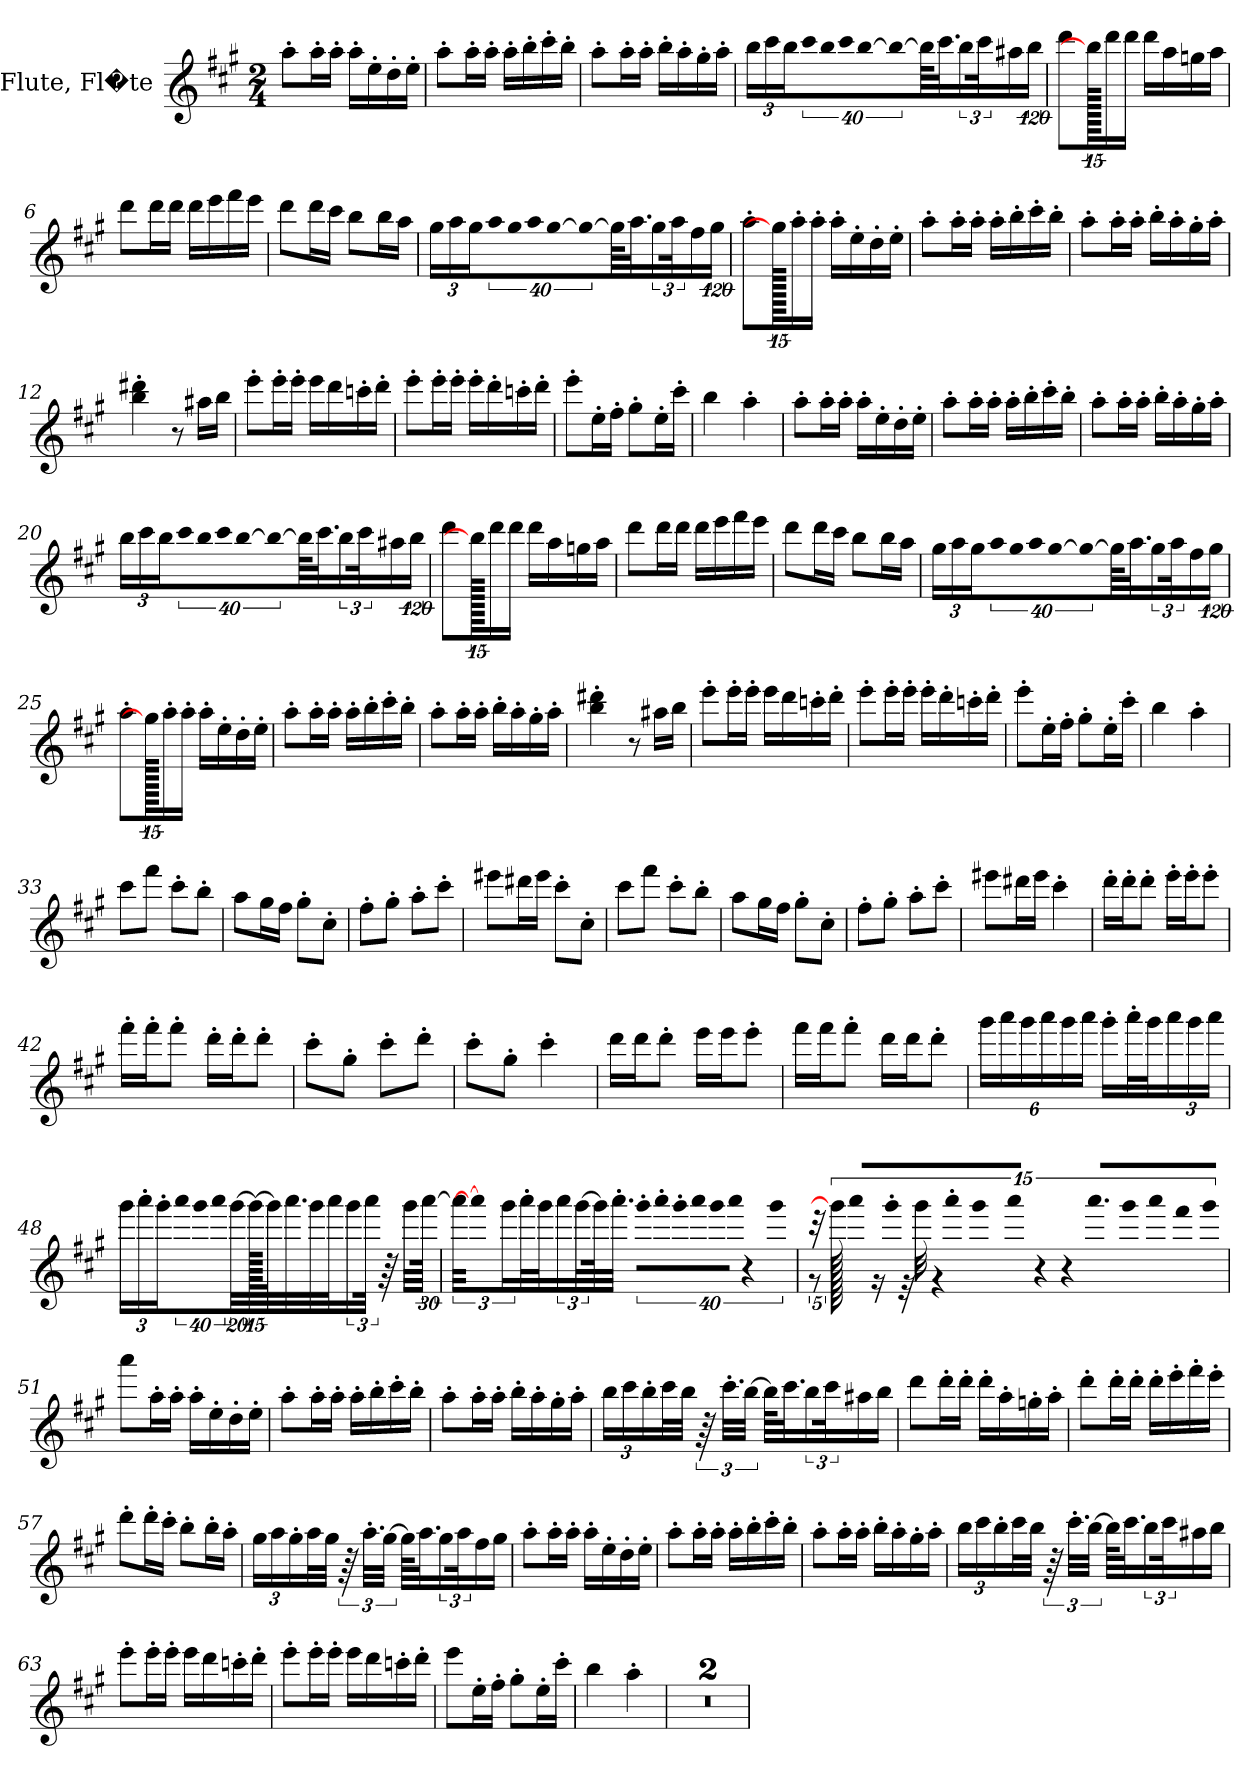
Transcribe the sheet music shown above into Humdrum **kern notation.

**kern
*part1
*staff1
*I"Flute, Fl�te
*I'Fl.
*clefG2
*k[f#c#g#]
*M2/4
*MM116
=1
8aa'\L
16aa'\L
16aa'\JJ
16aa'\LL
16ee'\
16dd'\
16ee'\JJ
=2
8aa'\L
16aa'\L
16aa'\JJ
16aa'\LL
16bb'\
16ccc#'\
16bb'\JJ
=3
8aa'\L
16aa'\L
16aa'\JJ
16bb'\LL
16aa'\
16gg#'\
16aa'\JJ
!!LO:LB:g=z
=4
*Xbrackettup
24bb\LL
24ccc#\
24bb\
*brackettup
!LO:N:vis=32
640%23ccc#\L
!LO:N:vis=32
640%23bb\
!LO:N:vis=32
640%23ccc#\
[640%11bb\
1920bb\_
64bb\J]
32.ccc#\J
24bb\
48ccc#\K
16aa#X\
[1920%119bb\JJ
=5
8ddd\L
1920bb\]
16ddd\L
16ddd\JJ
16ddd\LL
16aa\
16ggn\
16aa\JJ
=6
8ddd\L
16ddd\L
16ddd\JJ
16ddd\LL
16eee\
16fff#\
16eee\JJ
=7
8ddd\L
16ddd\L
16ccc#\JJ
8bb\L
16bb\L
16aa\JJ
!!LO:LB:g=z
=8
*Xbrackettup
24gg#\LL
24aa\
24gg#\
*brackettup
!LO:N:vis=32
640%23aa\L
!LO:N:vis=32
640%23gg#\
!LO:N:vis=32
640%23aa\
[640%11gg#\
1920gg#\_
64gg#\J]
32.aa\J
24gg#\
48aa\K
16ff#\
[1920%119gg#\JJ
=9
8aa'\L
1920gg#\]
16aa'\L
16aa'\JJ
16aa'\LL
16ee'\
16dd'\
16ee'\JJ
=10
8aa'\L
16aa'\L
16aa'\JJ
16aa'\LL
16bb'\
16ccc#'\
16bb'\JJ
=11
8aa'\L
16aa'\L
16aa'\JJ
16bb'\LL
16aa'\
16gg#'\
16aa'\JJ
!!LO:LB:g=z
=12
4bb\' 4ddd#X\'
8r
16aa#X\LL
16bb\JJ
=13
8eee'\L
16eee'\L
16eee'\JJ
16eee\LL
16ddd\
16cccn'\
16ddd'\JJ
=14
8eee'\L
16eee'\L
16eee'\JJ
16eee'\LL
16ddd'\
16cccn'\
16ddd'\JJ
=15
8eee'\L
16ee'\L
16ff#'\JJ
8gg#'\L
16ee'\L
16ccc#'\JJ
=16
4bb\
4aa'\
=17
*MM120
8aa'\L
16aa'\L
16aa'\JJ
16aa'\LL
16ee'\
16dd'\
16ee'\JJ
!!LO:LB:g=z
=18
8aa'\L
16aa'\L
16aa'\JJ
16aa'\LL
16bb'\
16ccc#'\
16bb'\JJ
=19
8aa'\L
16aa'\L
16aa'\JJ
16bb'\LL
16aa'\
16gg#'\
16aa'\JJ
=20
*Xbrackettup
24bb\LL
24ccc#\
24bb\
*brackettup
!LO:N:vis=32
640%23ccc#\L
!LO:N:vis=32
640%23bb\
!LO:N:vis=32
640%23ccc#\
[640%11bb\
1920bb\_
64bb\J]
32.ccc#\J
24bb\
48ccc#\K
16aa#X\
[1920%119bb\JJ
=21
8ddd\L
1920bb\]
16ddd\L
16ddd\JJ
16ddd\LL
16aa\
16ggn\
16aa\JJ
!!LO:LB:g=z
=22
8ddd\L
16ddd\L
16ddd\JJ
16ddd\LL
16eee\
16fff#\
16eee\JJ
=23
8ddd\L
16ddd\L
16ccc#\JJ
8bb\L
16bb\L
16aa\JJ
=24
*Xbrackettup
24gg#\LL
24aa\
24gg#\
*brackettup
!LO:N:vis=32
640%23aa\L
!LO:N:vis=32
640%23gg#\
!LO:N:vis=32
640%23aa\
[640%11gg#\
1920gg#\_
64gg#\J]
32.aa\J
24gg#\
48aa\K
16ff#\
[1920%119gg#\JJ
=25
8aa'\L
1920gg#\]
16aa'\L
16aa'\JJ
16aa'\LL
16ee'\
16dd'\
16ee'\JJ
!!LO:LB:g=z
=26
8aa'\L
16aa'\L
16aa'\JJ
16aa'\LL
16bb'\
16ccc#'\
16bb'\JJ
=27
8aa'\L
16aa'\L
16aa'\JJ
16bb'\LL
16aa'\
16gg#'\
16aa'\JJ
=28
4bb\' 4ddd#X\'
8r
16aa#X\LL
16bb\JJ
=29
8eee'\L
16eee'\L
16eee'\JJ
16eee\LL
16ddd\
16cccn'\
16ddd'\JJ
=30
8eee'\L
16eee'\L
16eee'\JJ
16eee'\LL
16ddd'\
16cccn'\
16ddd'\JJ
!!LO:LB:g=z
=31
8eee'\L
16ee'\L
16ff#'\JJ
8gg#'\L
16ee'\L
16ccc#'\JJ
=32
4bb\
4aa'\
=33
8ccc#\L
8fff#\J
8ccc#'\L
8bb'\J
=34
8aa\L
16gg#\L
16ff#\JJ
8gg#'\L
8cc#'\J
=35
8ff#'\L
8gg#'\J
8aa'\L
8ccc#'\J
=36
8eee#X\L
16ddd#X\L
16eee#\JJ
8ccc#'\L
8cc#'\J
=37
8ccc#\L
8fff#\J
8ccc#'\L
8bb'\J
!!LO:LB:g=z
=38
8aa\L
16gg#\L
16ff#\JJ
8gg#'\L
8cc#'\J
=39
8ff#'\L
8gg#'\J
8aa'\L
8ccc#'\J
=40
8eee#X\L
16ddd#X\L
16eee#\JJ
4ccc#'\
=41
16ddd'\LL
16ddd'\J
8ddd'\J
16eee'\LL
16eee'\J
8eee'\J
=42
16fff#'\LL
16fff#'\J
8fff#'\J
16ddd'\LL
16ddd'\J
8ddd'\J
=43
8ccc#'\L
8gg#'\J
8ccc#'\L
8ddd'\J
=44
8ccc#'\L
8gg#'\J
4ccc#'\
!!LO:PB:g=z
=45
16ddd\LL
16ddd\J
8ddd'\J
16eee\LL
16eee\J
8eee'\J
=46
16fff#\LL
16fff#\J
8fff#'\J
16ddd\LL
16ddd\J
8ddd'\J
=47
*Xbrackettup
24ggg#\LL
24aaa\
24ggg#\
24aaa\
24ggg#\
24aaa\JJ
16ggg#'\LL
32aaa'\L
32ggg#\J
24aaa\
24ggg#\
24aaa\JJ
!!LO:LB:g=z
=48
24ggg#\LL
24aaa'\
24ggg#'\
*brackettup
!LO:N:vis=32
640%23aaa\L
!LO:N:vis=32
640%23ggg#\
!LO:N:vis=32
640%23aaa\
[640%11ggg#\
1920ggg#\_
64ggg#\J]
32.aaa\
32ggg#\
32aaa\J
24ggg#\
48aaa\JJk
64r
32ggg#\LLL
[1920%29aaa\JJJk
=49
48aaa\KLL]
1920aaa\_
24ggg#\
32aaa'\L
32ggg#\J
24aaa\
[48ggg#\L
64ggg#\K]
32.aaa'\JJJ
!LO:N:vis=32
640%23ggg#'\LLL
!LO:N:vis=32
640%23aaa'\
!LO:N:vis=32
640%23ggg#'\
!LO:N:vis=32
640%23aaa\
!LO:N:vis=32
640%23ggg#\
!LO:N:vis=32
640%23aaa\JJJ
!LO:N:vis=64
960%17r
[60ggg#\
!!LO:LB:g=z
=50
*^
40r	8r
960ggg#\]	.
40aaa/KLL	.
20ggg#'/	.
20aaa'/	.
.	16r
40ggg#/L	.
40aaa/JJJ	.
.	32r
20r	.
.	32ggg#\
.	4r
80r	.
40.aaa/KLL	.
20ggg#/	.
40aaa/K	.
16fff#/	.
16ggg#/JJ	.
.	960ryy
*v	*v
=51
8aaa\L
16aa'\L
16aa'\JJ
16aa'\LL
16ee'\
16dd'\
16ee'\JJ
=52
8aa'\L
16aa'\L
16aa'\JJ
16aa'\LL
16bb'\
16ccc#'\
16bb'\JJ
!!LO:LB:g=z
=53
8aa'\L
16aa'\L
16aa'\JJ
16bb'\LL
16aa'\
16gg#'\
16aa'\JJ
=54
*Xbrackettup
24bb\LL
24ccc#\
24bb'\
32ccc#\L
32bb\JJJ
*brackettup
96r
48.ccc#'\LLL
[48bb\JJJ
64bb\KLLL]
32.ccc#\J
24bb\
48ccc#\K
16aa#X\
16bb\JJ
=55
8ddd\L
16ddd'\L
16ddd'\JJ
16ddd'\LL
16aa'\
16ggn'\
16aa'\JJ
!!LO:LB:g=z
=56
8ddd'\L
16ddd'\L
16ddd'\JJ
16ddd'\LL
16eee'\
16fff#'\
16eee'\JJ
=57
8ddd'\L
16ddd'\L
16ccc#'\JJ
8bb'\L
16bb'\L
16aa'\JJ
=58
*Xbrackettup
24gg#\LL
24aa\
24gg#'\
32aa\L
32gg#\JJJ
*brackettup
96r
48.aa'\LLL
[48gg#\JJJ
64gg#\KLLL]
32.aa\J
24gg#\
48aa\K
16ff#\
16gg#\JJ
!!LO:LB:g=z
=59
8aa'\L
16aa'\L
16aa'\JJ
16aa'\LL
16ee'\
16dd'\
16ee'\JJ
=60
8aa'\L
16aa'\L
16aa'\JJ
16aa'\LL
16bb'\
16ccc#'\
16bb'\JJ
=61
8aa'\L
16aa'\L
16aa'\JJ
16bb'\LL
16aa'\
16gg#'\
16aa'\JJ
!!LO:LB:g=z
=62
*Xbrackettup
24bb\LL
24ccc#\
24bb'\
32ccc#\L
32bb\JJJ
*brackettup
96r
48.ccc#'\LLL
[48bb\JJJ
64bb\KLLL]
32.ccc#\J
24bb\
48ccc#\K
16aa#X\
16bb\JJ
=63
8eee'\L
16eee'\L
16eee'\JJ
16eee\LL
16ddd\
16cccn'\
16ddd'\JJ
=64
8eee'\L
16eee'\L
16eee'\JJ
16eee\LL
16ddd\
16cccn'\
16ddd'\JJ
!!LO:LB:g=z
=65
8eee\L
16ee'\L
16ff#'\JJ
8gg#'\L
16ee'\L
16ccc#'\JJ
=66
4bb\
4aa'\
=67
2r
=68
2r
=
*-
